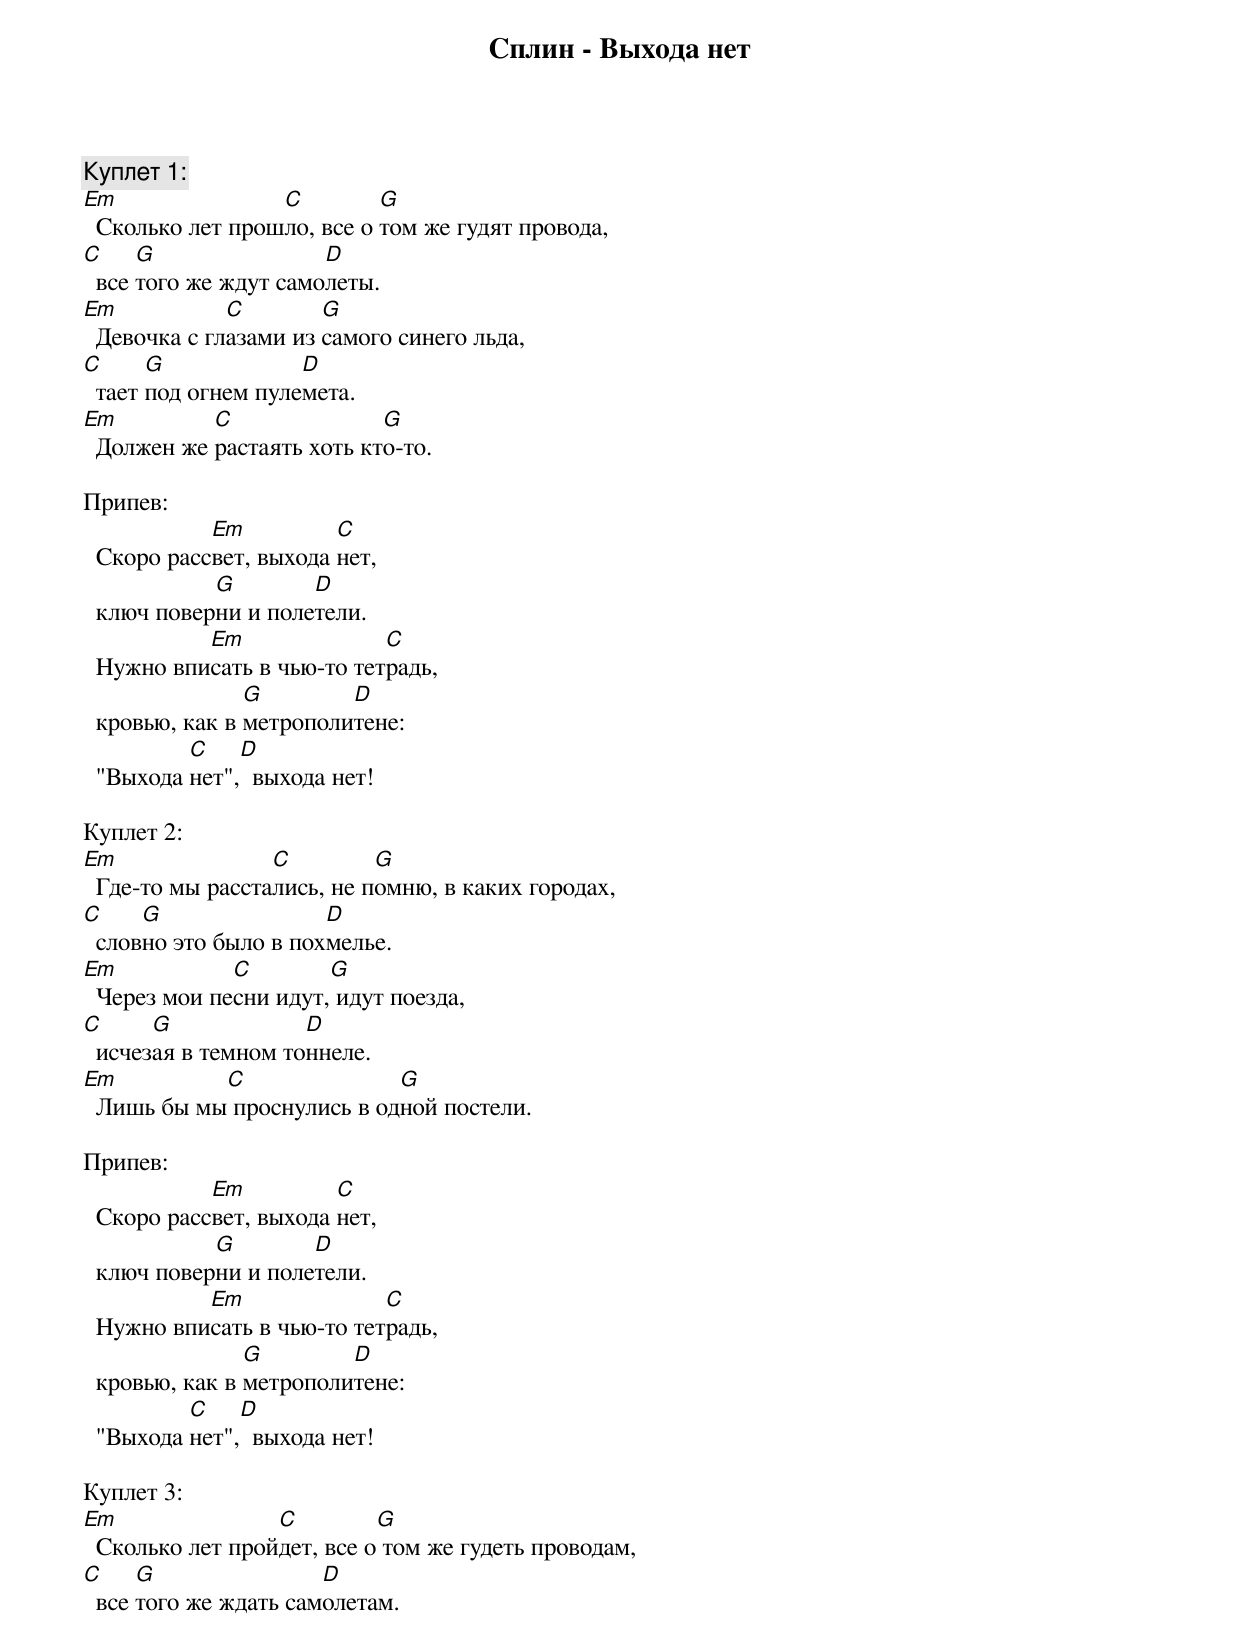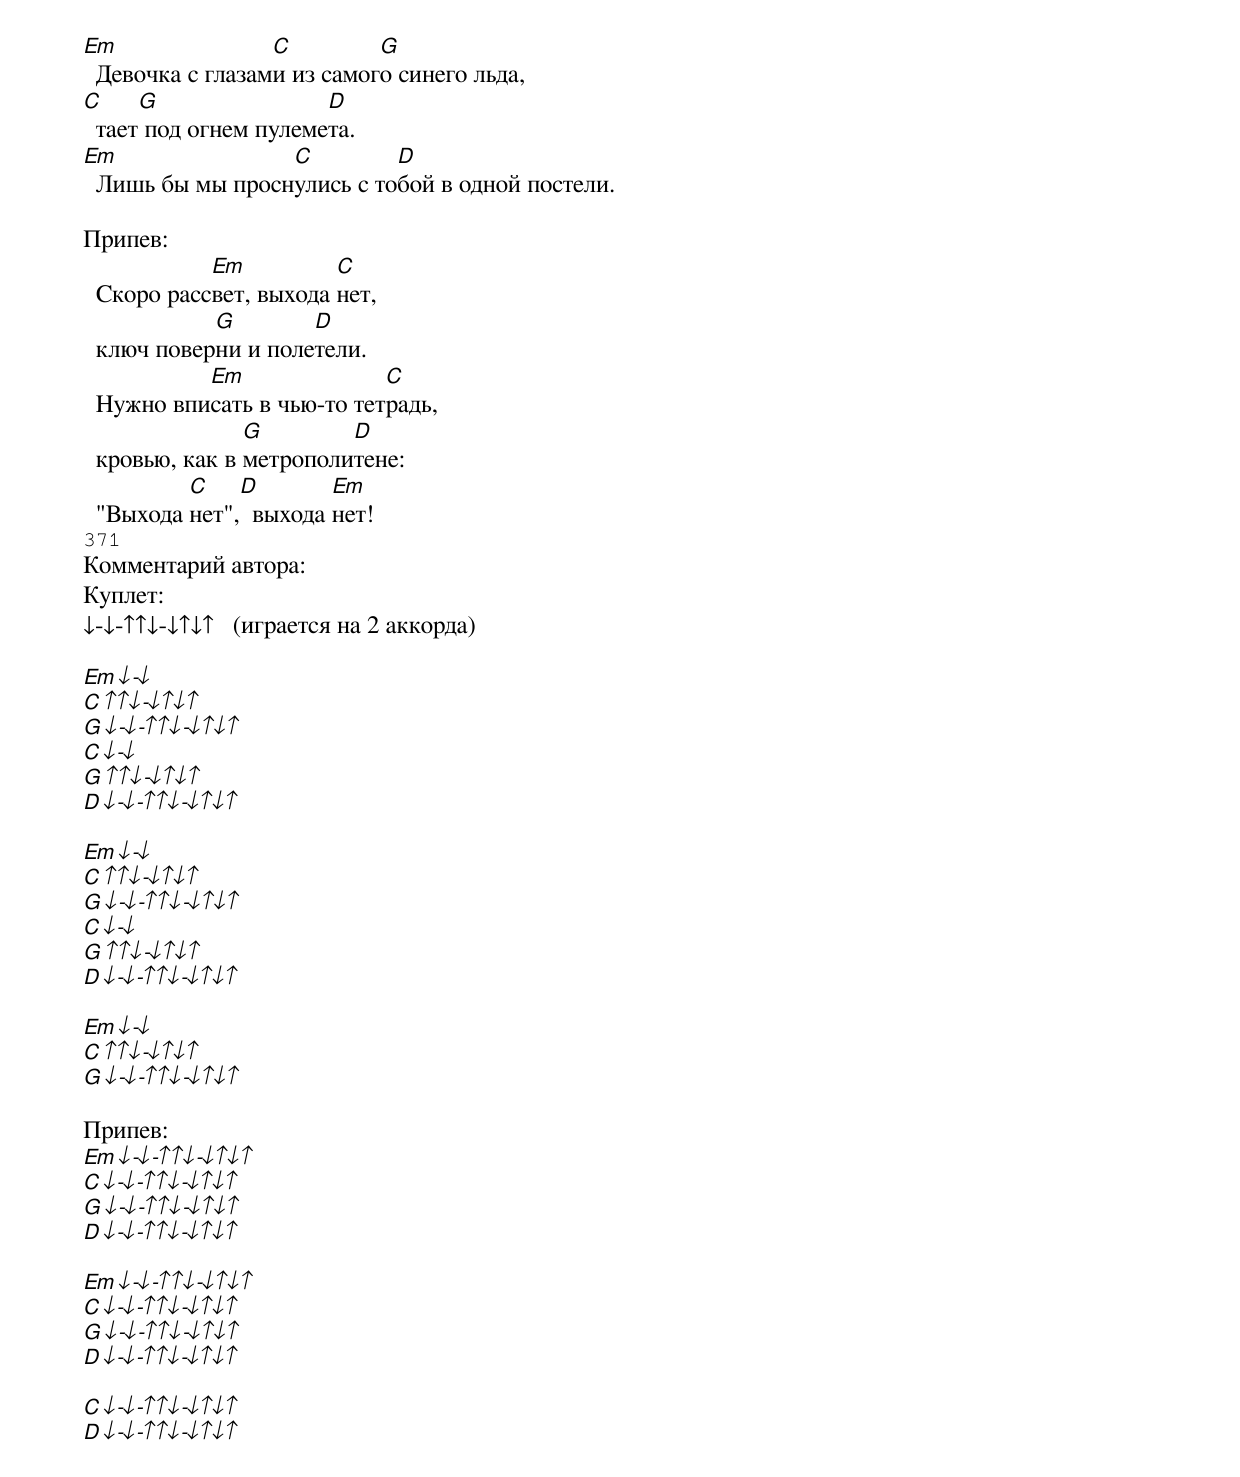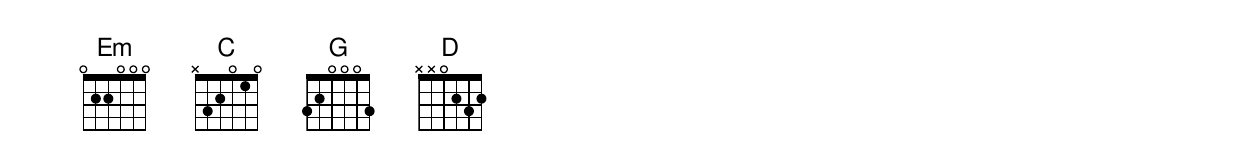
Сплин - Выхода нет

Куплет 1:
Em                C         G
  Сколько лет прошло, все о том же гудят провода,
C     G                D
  все того же ждут самолеты.
Em            C        G
  Девочка с глазами из самого синего льда,
C      G             D
  тает под огнем пулемета.
Em          C               G
  Должен же растаять хоть кто-то.

Припев:
            Em          C
  Скоро рассвет, выхода нет,
            G        D
  ключ поверни и полетели.
           Em               C
  Нужно вписать в чью-то тетрадь,
                G        D
  кровью, как в метрополитене:
          C    D
  "Выхода нет",  выхода нет!

Куплет 2:
Em                C         G
  Где-то мы расстались, не помню, в каких городах,
C     G                D
  словно это было в похмелье.
Em            C        G
  Через мои песни идут, идут поезда,
C      G             D
  исчезая в темном тоннеле.
Em          C               G
  Лишь бы мы проснулись в одной постели.

Припев:
            Em          C
  Скоро рассвет, выхода нет,
            G        D
  ключ поверни и полетели.
           Em               C
  Нужно вписать в чью-то тетрадь,
                G        D
  кровью, как в метрополитене:
          C    D
  "Выхода нет",  выхода нет!

Куплет 3:
Em                C         G
  Сколько лет пройдет, все о том же гудеть проводам,
C     G                D
  все того же ждать самолетам.
Em                C         G
  Девочка с глазами из самого синего льда,
C     G                D
  тает под огнем пулемета.
Em                C         D
  Лишь бы мы проснулись с тобой в одной постели.

Припев:
            Em          C
  Скоро рассвет, выхода нет,
            G        D
  ключ поверни и полетели.
           Em               C
  Нужно вписать в чью-то тетрадь,
                G        D
  кровью, как в метрополитене:
          C    D        Em
  "Выхода нет",  выхода нет!
371
Комментарий автора:
Куплет:
↓-↓-↑↑↓-↓↑↓↑   (играется на 2 аккорда)

Em    ↓-↓
C      ↑↑↓-↓↑↓↑
G      ↓-↓-↑↑↓-↓↑↓↑
C      ↓-↓
G      ↑↑↓-↓↑↓↑
D      ↓-↓-↑↑↓-↓↑↓↑

Em    ↓-↓
C      ↑↑↓-↓↑↓↑
G      ↓-↓-↑↑↓-↓↑↓↑
C      ↓-↓
G      ↑↑↓-↓↑↓↑
D      ↓-↓-↑↑↓-↓↑↓↑

Em    ↓-↓
C      ↑↑↓-↓↑↓↑
G      ↓-↓-↑↑↓-↓↑↓↑

Припев:
Em    ↓-↓-↑↑↓-↓↑↓↑
C      ↓-↓-↑↑↓-↓↑↓↑
G      ↓-↓-↑↑↓-↓↑↓↑
D      ↓-↓-↑↑↓-↓↑↓↑

Em    ↓-↓-↑↑↓-↓↑↓↑
C      ↓-↓-↑↑↓-↓↑↓↑
G      ↓-↓-↑↑↓-↓↑↓↑
D      ↓-↓-↑↑↓-↓↑↓↑

C      ↓-↓-↑↑↓-↓↑↓↑
D      ↓-↓-↑↑↓-↓↑↓↑
